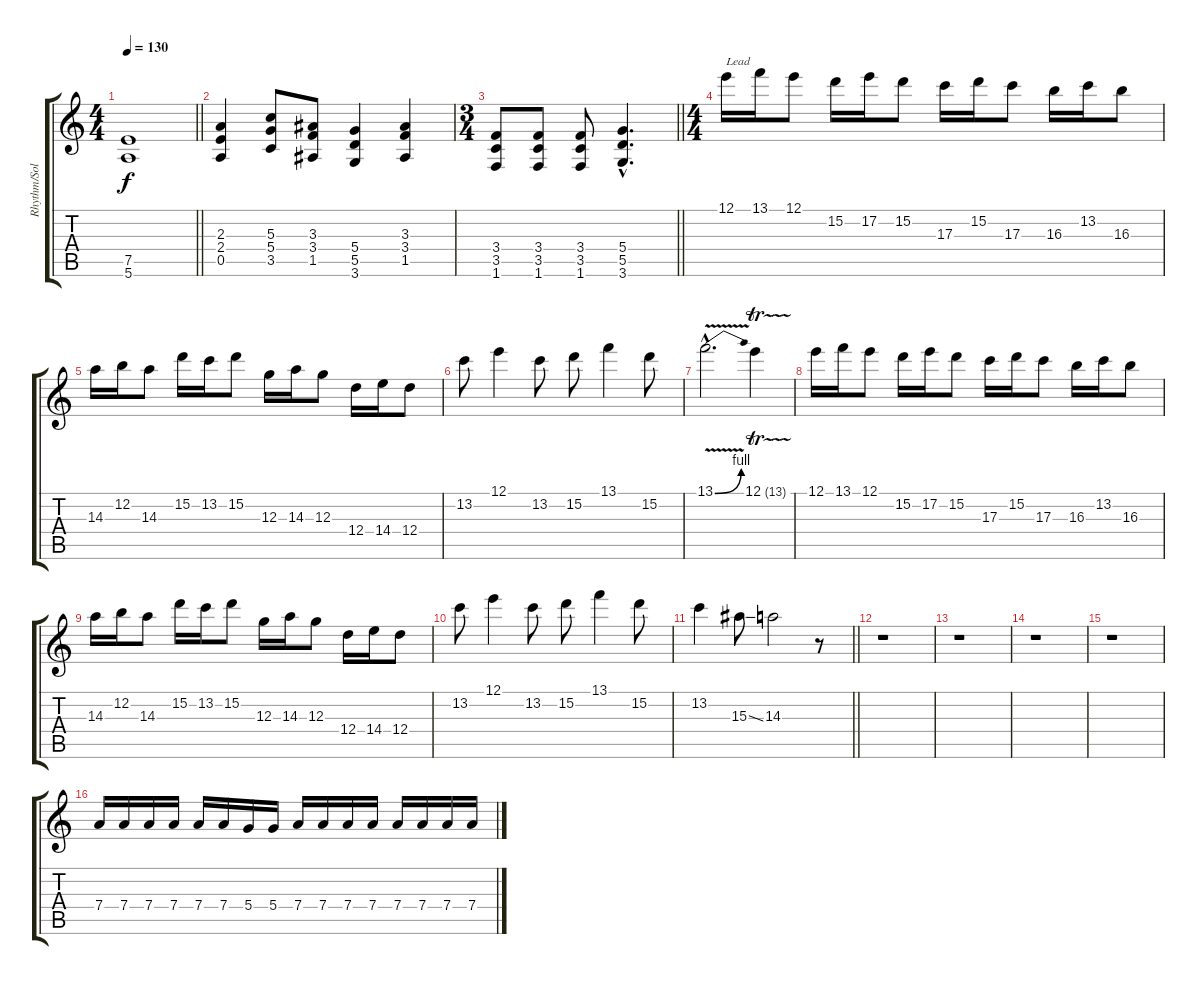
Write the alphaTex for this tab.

\track ("Rhythm/Solo" "Rhythm/Sol") {instrument overdrivenguitar}
\staff {score tabs}
\tuning (E4 B3 G3 D3 A2 E2) {hide}
\ts (4 4)
\tempo 130
\clef g2
\barLineRight lightlight
\ks c
(7.5 5.6).1{dy f} |
(2.3 2.4 0.5).4{volume 10 balance 5} (5.3 5.4 3.5).8 (3.3 3.4 1.5).8 (5.4 5.5 3.6).4 (3.3 3.4 1.5).4 |
\ts (3 4)
\barLineRight lightlight
(3.4 3.5 1.6).8 (3.4 3.5 1.6).8 (3.4 3.5 1.6).8 (5.4{hac} 5.5{hac} 3.6{hac}).4{d} |
\ts (4 4)
12.1.16{txt "Lead" volume 14 balance 8} 13.1.16 12.1.8 15.2.16 17.2.16 15.2.8 17.3.16 15.2.16 17.3.8 16.3.16 13.2.16 16.3.8 |
14.3.16 12.2.16 14.3.8 15.2.16 13.2.16 15.2.8 12.3.16 14.3.16 12.3.8 12.4.16 14.4.16 12.4.8 |
13.2.8 12.1.4 13.2.8 15.2.8 13.1.4 15.2.8 |
13.1{be (bend 0 0 60 4) v hac}.2{d} 12.1{tr (13 32)}.4 |
12.1.16 13.1.16 12.1.8 15.2.16 17.2.16 15.2.8 17.3.16 15.2.16 17.3.8 16.3.16 13.2.16 16.3.8 |
14.3.16 12.2.16 14.3.8 15.2.16 13.2.16 15.2.8 12.3.16 14.3.16 12.3.8 12.4.16 14.4.16 12.4.8 |
13.2.8 12.1.4 13.2.8 15.2.8 13.1.4 15.2.8 |
\barLineRight lightlight
13.2.4 15.3{ss}.8 14.3.2 r.8 |
r.1 |
r.1 |
r.1 |
r.1 |
7.4.16{volume 14 balance 8} 7.4.16 7.4.16 7.4.16 7.4.16 7.4.16 5.4.16 5.4.16 7.4.16 7.4.16 7.4.16 7.4.16 7.4.16 7.4.16 7.4.16 7.4.16
